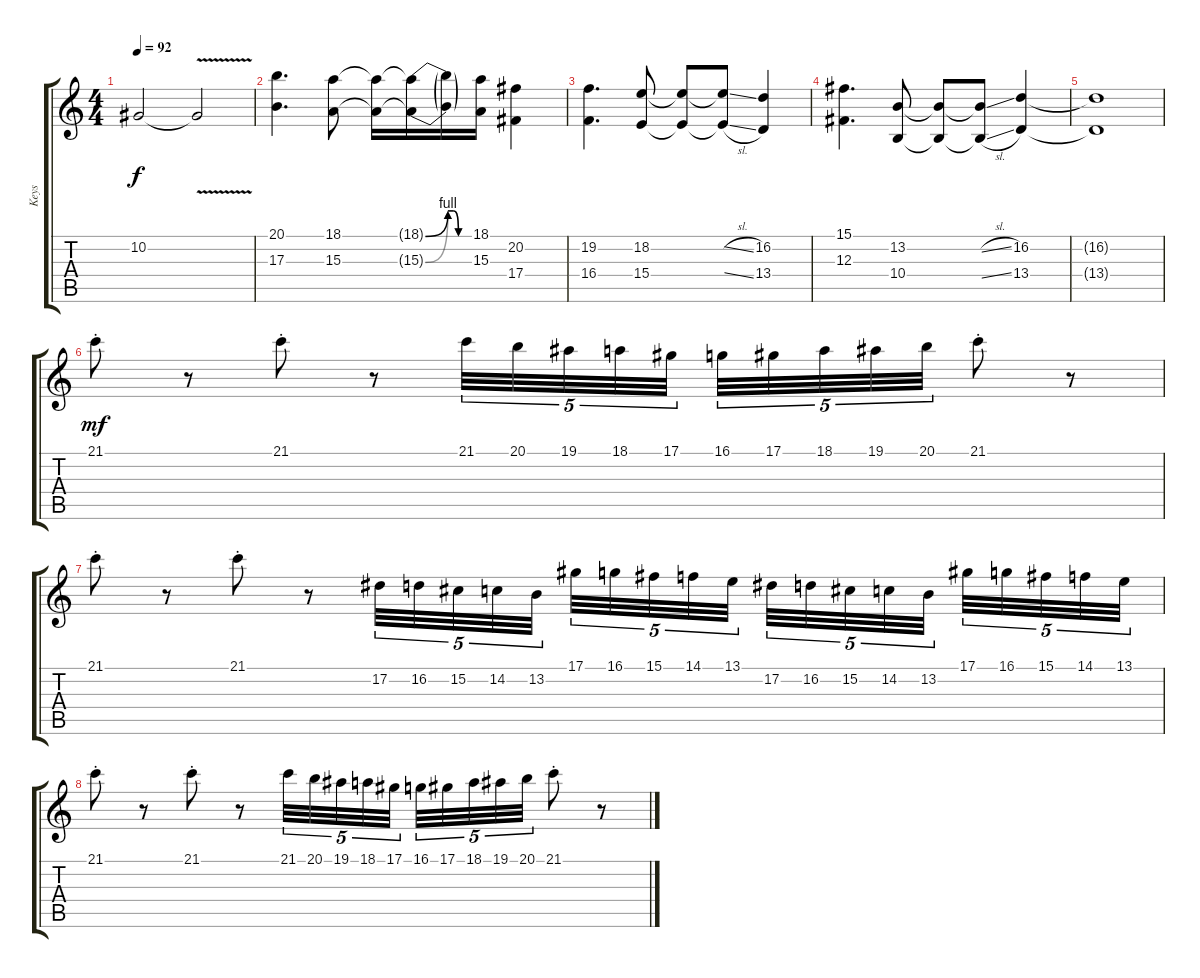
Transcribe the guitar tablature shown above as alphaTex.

\track ("Keys" "Keys") {instrument lead2sawtooth}
\staff {score tabs}
\tuning (Eb4 Bb3 Gb3 Db3 Ab2 Eb2) {hide}
\ts (4 4)
\tempo 92
\clef g2
\ks c
10.2.2{dy f} 10.2{v t}.2 |
(20.1 17.3).4{d} (18.1 15.3).8 (18.1{t} 15.3{t}).16 (18.1{be (bend 0 0 60 4) t} 15.3{be (bend 0 0 60 4) t}).16 (18.1{be (custom 0 4 15 4 30 0 60 0) t} 15.3{be (custom 0 4 15 4 30 0 60 0) t}).16 (18.1 15.3).16 (20.2 17.4).4 |
(19.2 16.4).4{d} (18.2 15.4).8 (18.2{t} 15.4{t}).8 (18.2{sl t} 15.4{sl t}).8 (16.2 13.4).4 |
(15.1 12.3).4{d} (13.2 10.4).8 (13.2{t} 10.4{t}).8 (13.2{sl t} 10.4{sl t}).8 (16.2 13.4).4 |
(16.2{t} 13.4{t}).1 |
21.1{st}.8{dy mf instrument lead1square} r.8 21.1{st}.8 r.8 21.1.32{tu (5 4)} 20.1.32{tu (5 4)} 19.1.32{tu (5 4)} 18.1.32{tu (5 4)} 17.1.32{tu (5 4) beam splitsecondary} 16.1.32{tu (5 4)} 17.1.32{tu (5 4)} 18.1.32{tu (5 4)} 19.1.32{tu (5 4)} 20.1.32{tu (5 4)} 21.1{st}.8 r.8 |
21.1{st}.8 r.8 21.1{st}.8 r.8 17.2.32{tu (5 4)} 16.2.32{tu (5 4)} 15.2.32{tu (5 4)} 14.2.32{tu (5 4)} 13.2.32{tu (5 4) beam splitsecondary} 17.1.32{tu (5 4)} 16.1.32{tu (5 4)} 15.1.32{tu (5 4)} 14.1.32{tu (5 4)} 13.1.32{tu (5 4)} 17.2.32{tu (5 4)} 16.2.32{tu (5 4)} 15.2.32{tu (5 4)} 14.2.32{tu (5 4)} 13.2.32{tu (5 4) beam splitsecondary} 17.1.32{tu (5 4)} 16.1.32{tu (5 4)} 15.1.32{tu (5 4)} 14.1.32{tu (5 4)} 13.1.32{tu (5 4)} |
21.1{st}.8 r.8 21.1{st}.8 r.8 21.1.32{tu (5 4)} 20.1.32{tu (5 4)} 19.1.32{tu (5 4)} 18.1.32{tu (5 4)} 17.1.32{tu (5 4) beam splitsecondary} 16.1.32{tu (5 4)} 17.1.32{tu (5 4)} 18.1.32{tu (5 4)} 19.1.32{tu (5 4)} 20.1.32{tu (5 4)} 21.1{st}.8 r.8
